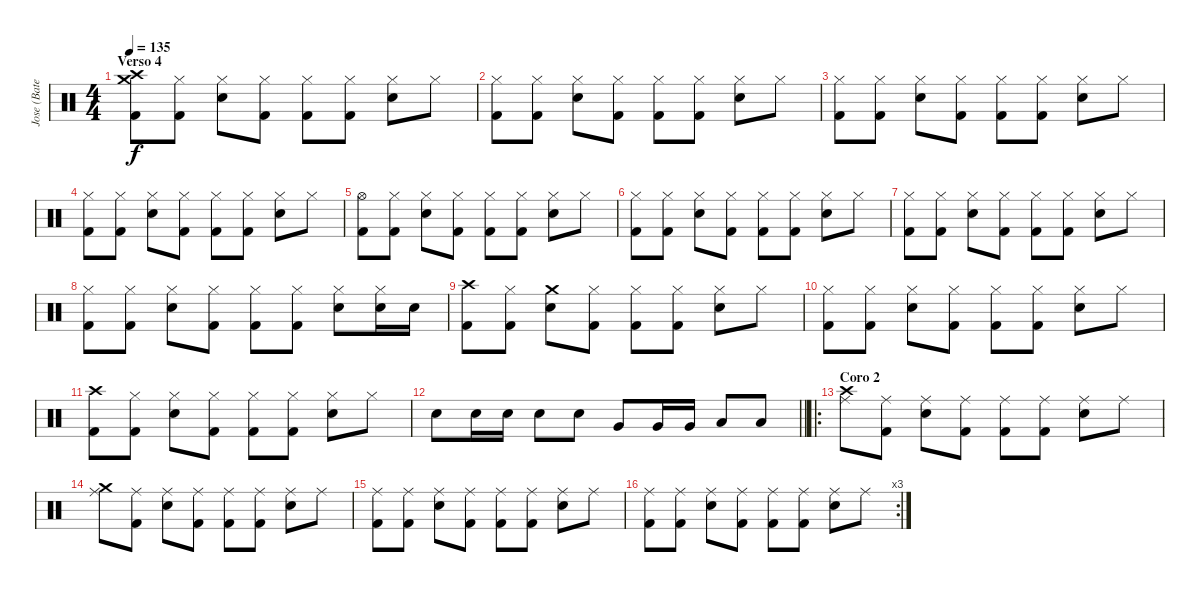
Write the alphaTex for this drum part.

\track ("Jose (Bateria)" "Jose (Bate") {instrument percussion}
\staff {score}
\articulation defaults
\ts (4 4)
\section ("" "Verso 4")
\tempo 135
\clef neutral
\ks c
("Kick (hit) 2" "Crash high (hit)" "Crash medium (hit)").8{dy f} ("Hi-Hat (closed)" "Kick (hit) 2").8 ("Hi-Hat (closed)" "Snare (hit) 2").8 ("Hi-Hat (closed)" "Kick (hit) 2").8 ("Hi-Hat (closed)" "Kick (hit) 2").8 ("Hi-Hat (closed)" "Kick (hit) 2").8 ("Hi-Hat (closed)" "Snare (hit) 2").8 "Hi-Hat (closed)".8 |
("Hi-Hat (closed)" "Kick (hit) 2").8 ("Hi-Hat (closed)" "Kick (hit) 2").8 ("Hi-Hat (closed)" "Snare (hit) 2").8 ("Hi-Hat (closed)" "Kick (hit) 2").8 ("Hi-Hat (closed)" "Kick (hit) 2").8 ("Hi-Hat (closed)" "Kick (hit) 2").8 ("Hi-Hat (closed)" "Snare (hit) 2").8 "Hi-Hat (closed)".8 |
("Hi-Hat (closed)" "Kick (hit) 2").8 ("Hi-Hat (closed)" "Kick (hit) 2").8 ("Hi-Hat (closed)" "Snare (hit) 2").8 ("Hi-Hat (closed)" "Kick (hit) 2").8 ("Hi-Hat (closed)" "Kick (hit) 2").8 ("Hi-Hat (closed)" "Kick (hit) 2").8 ("Hi-Hat (closed)" "Snare (hit) 2").8 "Hi-Hat (closed)".8 |
("Hi-Hat (closed)" "Kick (hit) 2").8 ("Hi-Hat (closed)" "Kick (hit) 2").8 ("Hi-Hat (closed)" "Snare (hit) 2").8 ("Hi-Hat (closed)" "Kick (hit) 2").8 ("Hi-Hat (closed)" "Kick (hit) 2").8 ("Hi-Hat (closed)" "Kick (hit) 2").8 ("Hi-Hat (closed)" "Snare (hit) 2").8 "Hi-Hat (closed)".8 |
("Hi-Hat (open)" "Kick (hit) 2").8 ("Hi-Hat (closed)" "Kick (hit) 2").8 ("Hi-Hat (closed)" "Snare (hit) 2").8 ("Hi-Hat (closed)" "Kick (hit) 2").8 ("Hi-Hat (closed)" "Kick (hit) 2").8 ("Hi-Hat (closed)" "Kick (hit) 2").8 ("Hi-Hat (closed)" "Snare (hit) 2").8 "Hi-Hat (closed)".8 |
("Hi-Hat (closed)" "Kick (hit) 2").8 ("Hi-Hat (closed)" "Kick (hit) 2").8 ("Hi-Hat (closed)" "Snare (hit) 2").8 ("Hi-Hat (closed)" "Kick (hit) 2").8 ("Hi-Hat (closed)" "Kick (hit) 2").8 ("Hi-Hat (closed)" "Kick (hit) 2").8 ("Hi-Hat (closed)" "Snare (hit) 2").8 "Hi-Hat (closed)".8 |
("Hi-Hat (closed)" "Kick (hit) 2").8 ("Hi-Hat (closed)" "Kick (hit) 2").8 ("Hi-Hat (closed)" "Snare (hit) 2").8 ("Hi-Hat (closed)" "Kick (hit) 2").8 ("Hi-Hat (closed)" "Kick (hit) 2").8 ("Hi-Hat (closed)" "Kick (hit) 2").8 ("Hi-Hat (closed)" "Snare (hit) 2").8 "Hi-Hat (closed)".8 |
("Hi-Hat (closed)" "Kick (hit) 2").8 ("Hi-Hat (closed)" "Kick (hit) 2").8 ("Hi-Hat (closed)" "Snare (hit) 2").8 ("Hi-Hat (closed)" "Kick (hit) 2").8 ("Hi-Hat (closed)" "Kick (hit) 2").8 ("Hi-Hat (closed)" "Kick (hit) 2").8 ("Hi-Hat (closed)" "Snare (hit) 2").8 ("Hi-Hat (closed)" "Snare (hit) 2").16 "Snare (hit) 2".16 |
("Crash high (hit)" "Kick (hit) 2").8 ("Hi-Hat (closed)" "Kick (hit) 2").8 ("Crash medium (hit)" "Snare (hit) 2").8 ("Hi-Hat (closed)" "Kick (hit) 2").8 ("Hi-Hat (closed)" "Kick (hit) 2").8 ("Hi-Hat (closed)" "Kick (hit) 2").8 ("Hi-Hat (closed)" "Snare (hit) 2").8 "Hi-Hat (closed)".8 |
("Hi-Hat (closed)" "Kick (hit) 2").8 ("Hi-Hat (closed)" "Kick (hit) 2").8 ("Hi-Hat (closed)" "Snare (hit) 2").8 ("Hi-Hat (closed)" "Kick (hit) 2").8 ("Hi-Hat (closed)" "Kick (hit) 2").8 ("Hi-Hat (closed)" "Kick (hit) 2").8 ("Hi-Hat (closed)" "Snare (hit) 2").8 "Hi-Hat (closed)".8 |
("Crash high (hit)" "Kick (hit) 2").8 ("Hi-Hat (closed)" "Kick (hit) 2").8 ("Hi-Hat (closed)" "Snare (hit) 2").8 ("Hi-Hat (closed)" "Kick (hit) 2").8 ("Hi-Hat (closed)" "Kick (hit) 2").8 ("Hi-Hat (closed)" "Kick (hit) 2").8 ("Hi-Hat (closed)" "Snare (hit) 2").8 "Hi-Hat (closed)".8 |
\barLineRight lightlight "Snare (hit) 2".8 "Snare (hit) 2".16 "Snare (hit) 2".16 "Snare (hit) 2".8 "Snare (hit) 2".8 "Very Low Tom (hit)".8 "Very Low Tom (hit)".16 "Very Low Tom (hit)".16 "Low Floor Tom (hit)".8 "Low Floor Tom (hit)".8
|
\ro
\section ("" "Coro 2")
("Ride (middle)" "Crash high (hit)").8 ("Ride (middle)" "Kick (hit) 2").8 ("Ride (middle)" "Snare (hit) 2").8 ("Ride (middle)" "Kick (hit) 2").8 ("Ride (middle)" "Kick (hit) 2").8 ("Ride (middle)" "Kick (hit) 2").8 ("Ride (middle)" "Snare (hit) 2").8 "Ride (middle)".8 |
("Ride (middle)" "Crash medium (hit)").8 ("Ride (middle)" "Kick (hit) 2").8 ("Ride (middle)" "Snare (hit) 2").8 ("Ride (middle)" "Kick (hit) 2").8 ("Ride (middle)" "Kick (hit) 2").8 ("Ride (middle)" "Kick (hit) 2").8 ("Ride (middle)" "Snare (hit) 2").8 "Ride (middle)".8 |
("Ride (middle)" "Kick (hit) 2").8 ("Ride (middle)" "Kick (hit) 2").8 ("Ride (middle)" "Snare (hit) 2").8 ("Ride (middle)" "Kick (hit) 2").8 ("Ride (middle)" "Kick (hit) 2").8 ("Ride (middle)" "Kick (hit) 2").8 ("Ride (middle)" "Snare (hit) 2").8 "Ride (middle)".8 |
\rc 3
("Ride (middle)" "Kick (hit) 2").8 ("Ride (middle)" "Kick (hit) 2").8 ("Ride (middle)" "Snare (hit) 2").8 ("Ride (middle)" "Kick (hit) 2").8 ("Ride (middle)" "Kick (hit) 2").8 ("Ride (middle)" "Kick (hit) 2").8 ("Ride (middle)" "Snare (hit) 2").8 "Ride (middle)".8
